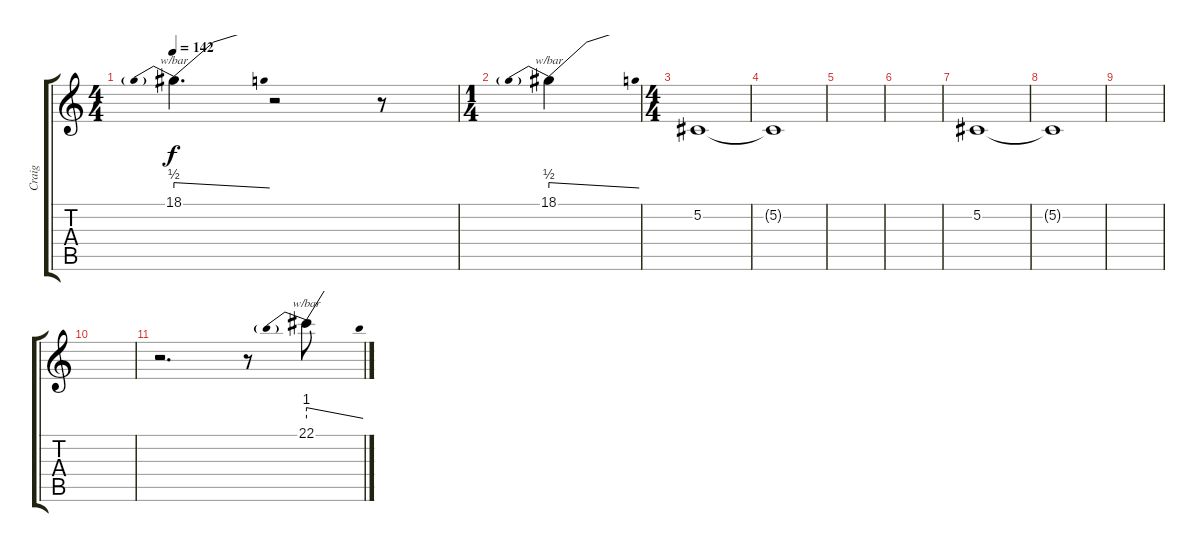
\track ("Craig" "Craig") {instrument fx7echoes}
\staff {score tabs}
\tuning (Db4 Ab3 E3 B2 Gb2 B1) {hide}
\ts (4 4)
\tempo 142
\clef g2
\ks c
18.1.4{d tbe (predivedive default 0 2 60 0) dy f} r.2 r.8 |
\ts (1 4)
18.1.4{tbe (predivedive default 0 2 60 0) volume 16} |
\ts (4 4)
5.2.1{volume 6} |
5.2{t}.1 |
|
|
5.2.1{volume 6} |
5.2{t}.1 |
|
|
r.2{d} r.8 22.1.8{tbe (predivedive default 0 4 60 0)}
